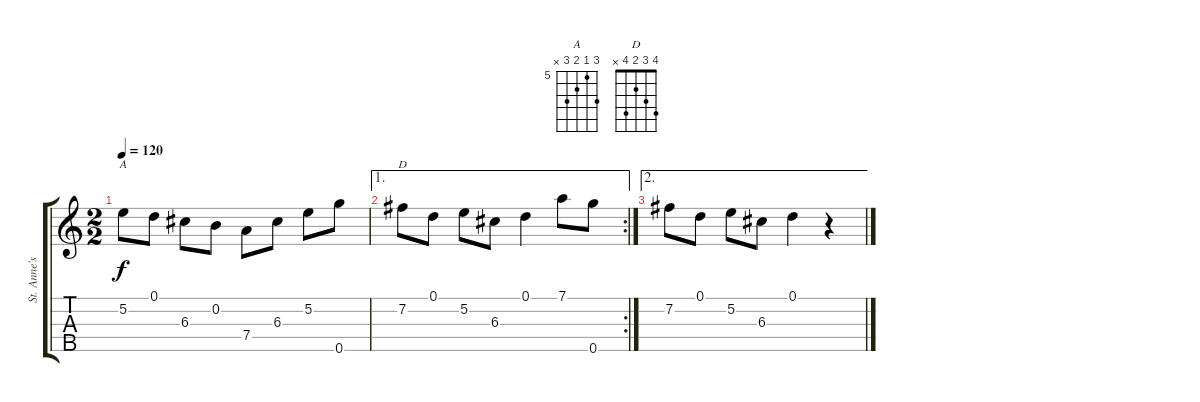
\track ("St. Anne's Reel" "St. Anne's") {instrument banjo}
\staff {score tabs}
\tuning (D4 B3 G3 D3 G4) {hide}
\displaytranspose 12
\chord ("A" 7 5 6 7 x) {firstfret 5}
\chord ("D" 4 3 2 4 x)
\ts (2 2)
\tempo 120
\clef g2
\ks c
5.2.8{ch "A" dy f} 0.1.8 6.3.8 0.2.8 7.4.8 6.3.8 5.2.8 0.5.8 |
\ae 1
\rc 2
7.2.8{ch "D"} 0.1.8 5.2.8 6.3.8 0.1.4 7.1.8 0.5.8 |
\ae 2
7.2.8 0.1.8 5.2.8 6.3.8 0.1.4 r.4
